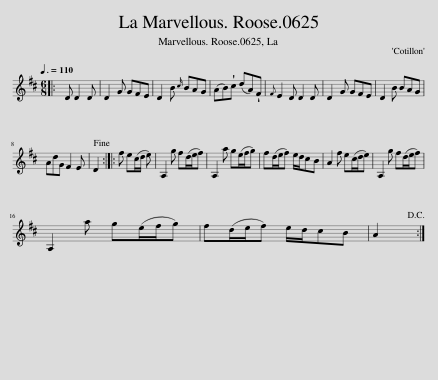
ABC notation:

X:1
L:1/8
Q:3/8=110
M:6/8
I:linebreak $
K:D
V:1 treble
V:1
|: D D2 D | D2 G GFE | D2 B{c} BAG | (AB)!wedge!c (dA)!wedge!F |{F} E2 D D2 D | %5
 D2 G GFE | D2 B BAG |$ AdG F2 E | D2!fine! :: f e(c/d/ e) | %10
 A,2 g f(d/e/f) | A,2 a g(e/f/g) | f(d/e/f) e/d/cB | A2 f e(c/d/e) | A,2 g f(d/e/f) |$ %15
 A,2 a g(e/f/g) | f(d/e/f) e/d/cB | A2!D.C.! :| %18
